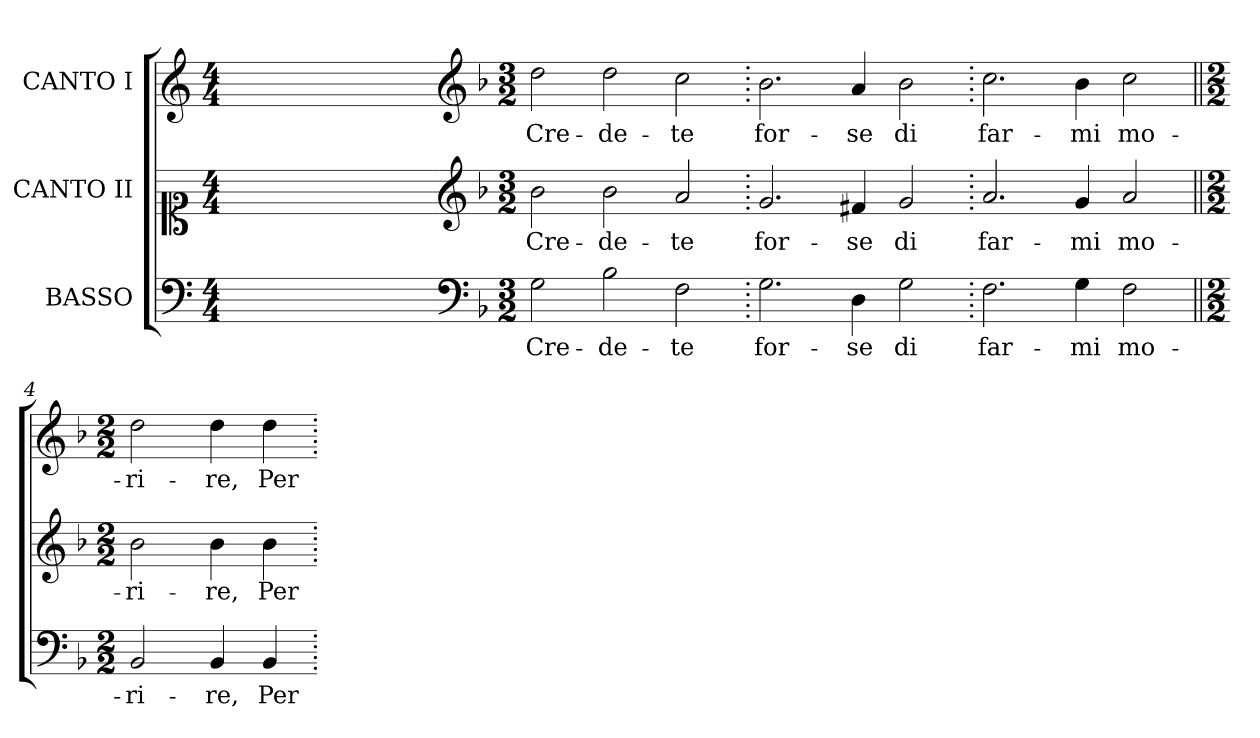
**kern	**text	**kern	**text	**kern	**text
*part3	*part3	*part2	*part2	*part1	*part1
*staff3	*staff3	*staff2	*staff2	*staff1	*staff1
*I"BASSO	*	*I"CANTO II	*	*I"CANTO I	*
!!LO:PB:g=z
*clefF4	*	*clefC1	*	*clefG2	*
*k[]	*	*k[]	*	*k[]	*
*C:	*	*C:	*	*C:	*
*M4/4	*	*M4/4	*	*M4/4	*
=1	=1	=1	=1	=1	=1
!	!	!	!	!LO:TX:b:t=* Canzonette a tre voci di Gio. Giacomo Gastoldi Maestro di Cappella nella Chiesa Ducale di Santa Barbara di Mantoua. Libro Secondo.	!
!	!	!	!	!LO:TX:t=In Mantoua, Per Francesco Osanna Stampator Ducale. 1595.	!
*	*	*	*	*^	*
1ryy	.	1ryy	.	1ryy	2ryy	.
.	.	.	.	.	4ryy	.
.	.	.	.	.	8ryy	.
.	.	.	.	.	16ryy	.
.	.	.	.	.	32ryy	.
.	.	.	.	.	64ryy	.
.	.	.	.	.	128...ryy	.
*	*	*	*	*MM216	*	*
.	.	.	.	.	1024ryy	.
*	*	*	*	*v	*v	*
=1-	=1-	=1-	=1-	=1-	=1-
*clefF4	*	*clefG2	*	*clefG2	*
*k[b-]	*	*k[b-]	*	*k[b-]	*
*F:	*	*F:	*	*F:	*
*M3/2	*	*M3/2	*	*M3/2	*
*	*	*	*	*^	*
!	!LO:LY:b:color=#000000	!	!	!	!	!
*	*	*	*	*v	*v	*
*	*	*	*	*^	*
!	!	!	!LO:LY:b:color=#000000	!	!	!
*	*	*	*	*v	*v	*
*	*	*	*	*^	*
!	!	!	!	!	!	!LO:LY:b:color=#000000
*	*	*	*	*v	*v	*
2Gi\	Cre-	2b-i\	Cre-	2ddi\	Cre-
!	!LO:LY:b:color=#000000	!	!	!	!
!	!	!	!LO:LY:b:color=#000000	!	!
!	!	!	!	!	!LO:LY:b:color=#000000
2B-i\	-de-	2b-i\	-de-	2ddi\	-de-
!	!LO:LY:b:color=#000000	!	!	!	!
!	!	!	!LO:LY:b:color=#000000	!	!
!	!	!	!	!	!LO:LY:b:color=#000000
2Fi\	-te	2ai/	-te	2cci\	-te
=2.	=2.	=2.	=2.	=2.	=2.
!	!LO:LY:b:color=#000000	!	!	!	!
!	!	!	!LO:LY:b:color=#000000	!	!
!	!	!	!	!	!LO:LY:b:color=#000000
2.Gi\	for-	2.gi/	for-	2.b-i\	for-
!	!LO:LY:b:color=#000000	!	!	!	!
!	!	!	!LO:LY:b:color=#000000	!	!
!	!	!	!	!	!LO:LY:b:color=#000000
4Di\	-se	4f#Xi/	-se	4ai/	-se
!	!LO:LY:b:color=#000000	!	!	!	!
!	!	!	!LO:LY:b:color=#000000	!	!
!	!	!	!	!	!LO:LY:b:color=#000000
2Gi\	di	2gi/	di	2b-i\	di
=3.	=3.	=3.	=3.	=3.	=3.
!	!LO:LY:b:color=#000000	!	!	!	!
!	!	!	!LO:LY:b:color=#000000	!	!
!	!	!	!	!	!LO:LY:b:color=#000000
2.Fi\	far-	2.ai/	far-	2.cci\	far-
!	!LO:LY:b:color=#000000	!	!	!	!
!	!	!	!LO:LY:b:color=#000000	!	!
!	!	!	!	!	!LO:LY:b:color=#000000
4Gi\	-mi	4gi/	-mi	4b-i\	-mi
!	!LO:LY:b:color=#000000	!	!	!	!
!	!	!	!LO:LY:b:color=#000000	!	!
!	!	!	!	!	!LO:LY:b:color=#000000
2Fi\	mo-	2ai/	mo-	2cci\	mo-
=4||	=4||	=4||	=4||	=4||	=4||
*M2/2	*	*M2/2	*	*M2/2	*
!	!LO:LY:b:color=#000000	!	!	!	!
!	!	!	!LO:LY:b:color=#000000	!	!
*	*	*	*	*MM144	*
!	!	!	!	!	!LO:LY:b:color=#000000
2BB-i/	-ri-	2b-i\	-ri-	2ddi\	-ri-
!	!LO:LY:b:color=#000000	!	!	!	!
!	!	!	!LO:LY:b:color=#000000	!	!
!	!	!	!	!	!LO:LY:b:color=#000000
4BB-i/	-re,	4b-i\	-re,	4ddi\	-re,
!	!LO:LY:b:color=#000000	!	!	!	!
!	!	!	!LO:LY:b:color=#000000	!	!
!	!	!	!	!	!LO:LY:b:color=#000000
4BB-i/	Per	4b-i\	Per	4ddi\	Per
=.	=.	=.	=.	=.	=.
*-	*-	*-	*-	*-	*-
